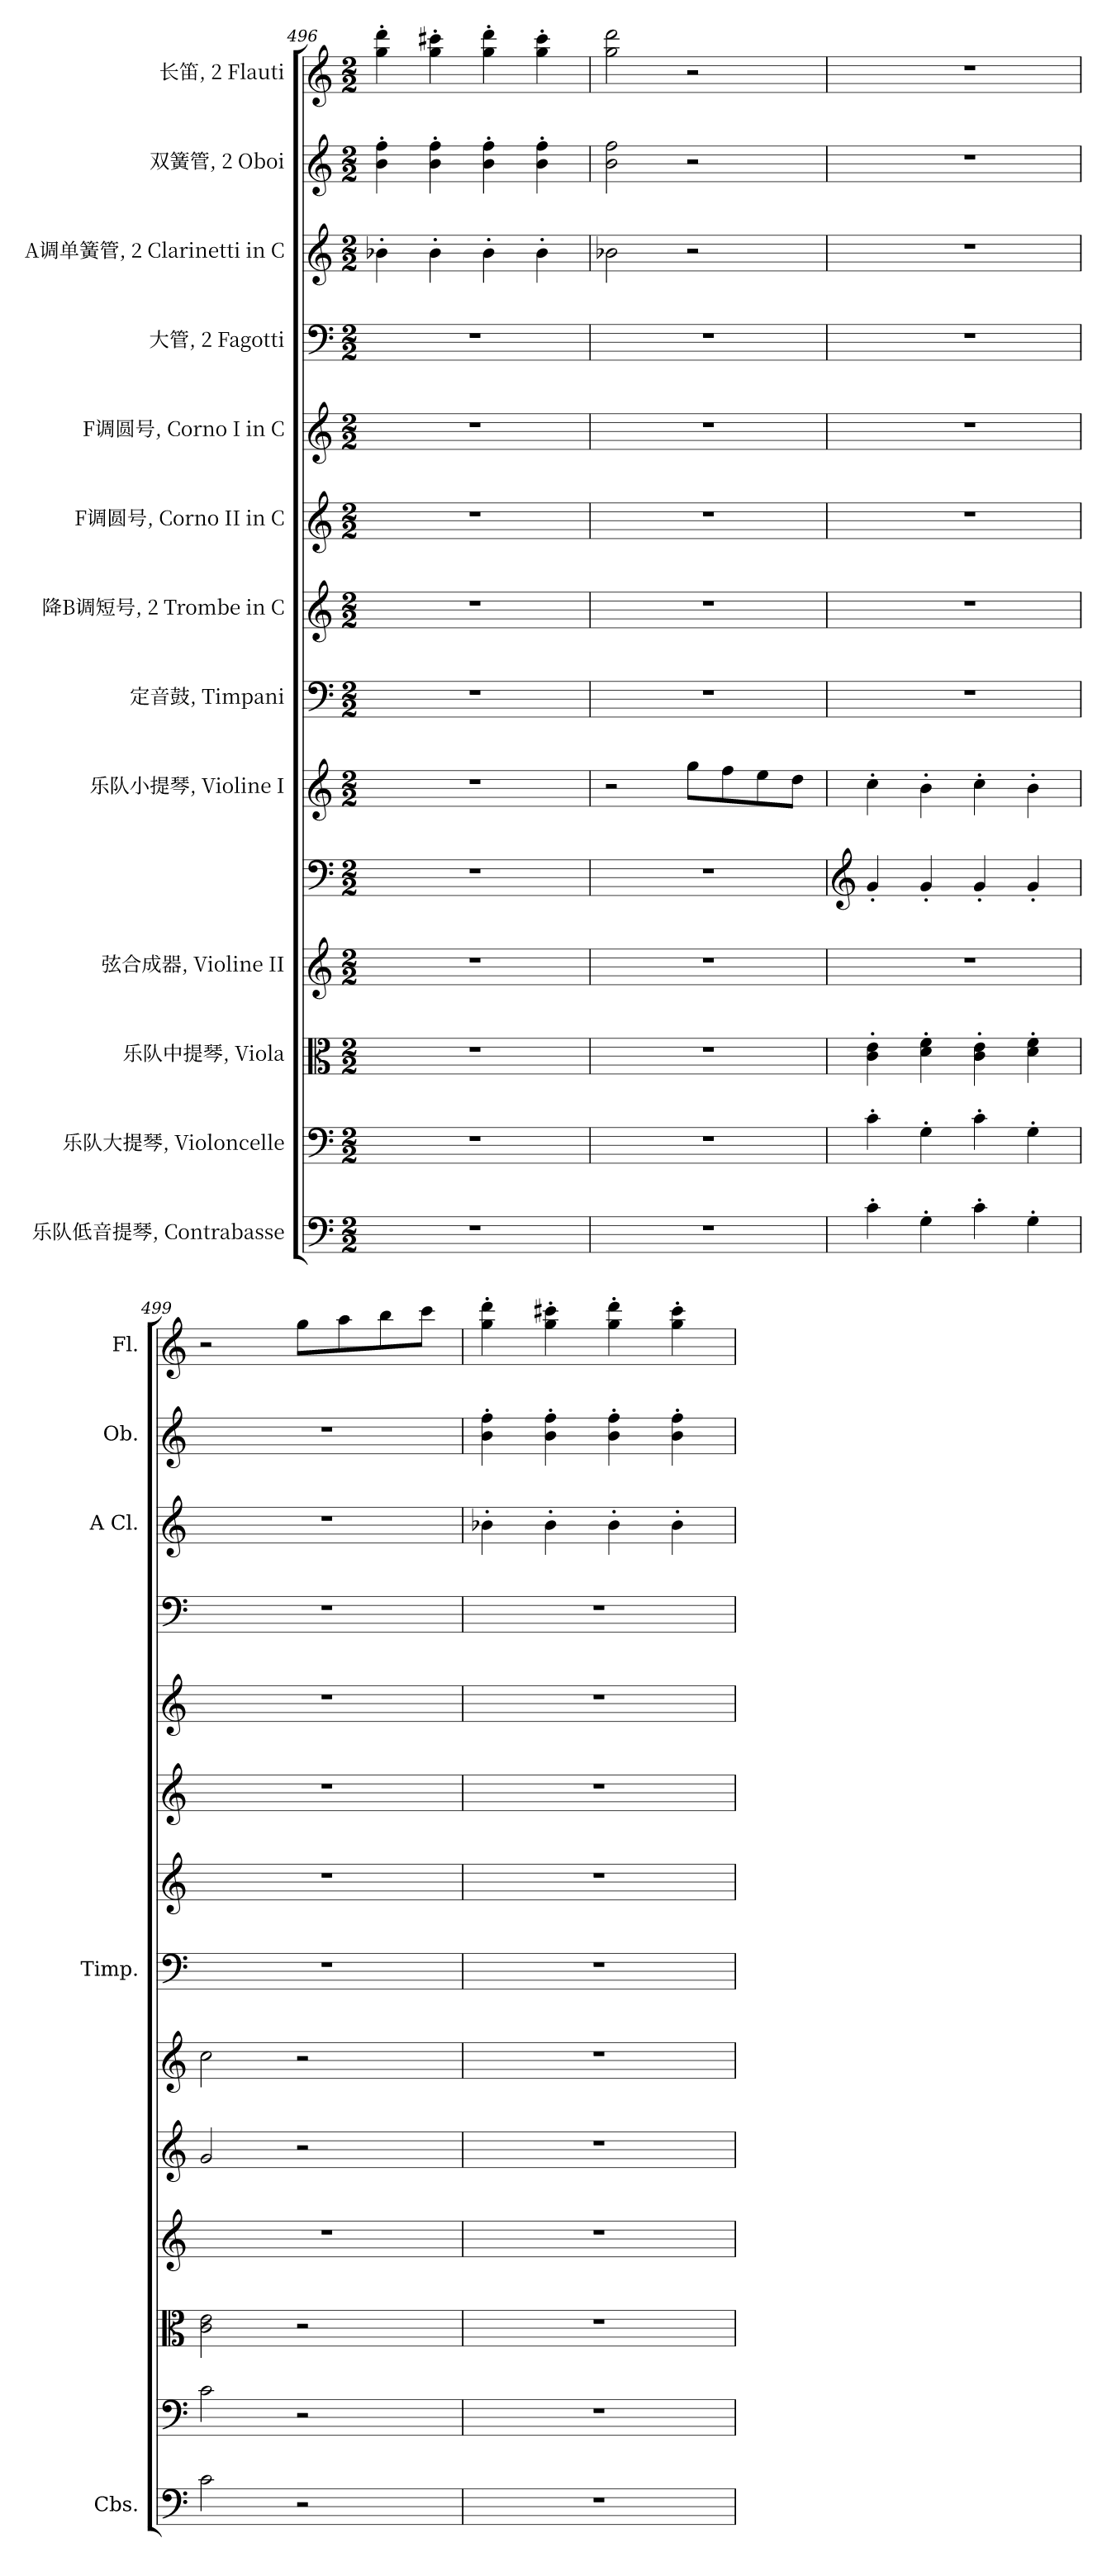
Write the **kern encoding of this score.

**kern	**kern	**kern	**kern	**kern	**kern	**kern	**kern	**kern	**kern	**kern	**kern	**kern	**kern
*part13	*part12	*part11	*part10	*part10	*part9	*part8	*part7	*part6	*part5	*part4	*part3	*part2	*part1
*staff14	*staff13	*staff12	*staff11	*staff10	*staff9	*staff8	*staff7	*staff6	*staff5	*staff4	*staff3	*staff2	*staff1
*I"乐队低音提琴, Contrabasse	*I"乐队大提琴, Violoncelle	*I"乐队中提琴, Viola	*I"弦合成器, Violine II	*	*I"乐队小提琴, Violine I	*I"定音鼓, Timpani	*I"降B调短号, 2 Trombe in C	*I"F调圆号, Corno II in C	*I"F调圆号, Corno I in C	*I"大管, 2 Fagotti	*I"A调单簧管, 2 Clarinetti in C	*I"双簧管, 2 Oboi	*I"长笛, 2 Flauti
*I'Cbs.	*	*	*	*	*	*I'Timp.	*	*	*	*	*I'A Cl.	*I'Ob.	*I'Fl.
*clefF4	*clefF4	*clefC3	*clefG2	*clefF4	*clefG2	*clefF4	*clefG2	*clefG2	*clefG2	*clefF4	*clefG2	*clefG2	*clefG2
*ITrd7c12	*	*	*	*	*	*	*ITrd1c2	*ITrd4c7	*ITrd4c7	*	*ITrd2c3	*	*
*k[]	*k[]	*k[]	*k[]	*k[]	*k[]	*k[]	*k[b-e-]	*k[b-]	*k[b-]	*k[]	*k[f#c#g#]	*k[]	*k[]
*M2/2	*M2/2	*M2/2	*M2/2	*M2/2	*M2/2	*M2/2	*M2/2	*M2/2	*M2/2	*M2/2	*M2/2	*M2/2	*M2/2
*MM280	*MM280	*MM280	*MM280	*MM280	*MM280	*MM280	*MM280	*MM280	*MM280	*MM280	*MM280	*MM280	*MM280
=496	=496	=496	=496	=496	=496	=496	=496	=496	=496	=496	=496	=496	=496
1r	1r	1r	1r	1r	1r	1r	1r	1r	1r	1r	4gn'\	4b\' 4ff\'	4gg\' 4ddd\'
.	.	.	.	.	.	.	.	.	.	.	4g'\	4b\' 4ff\'	4gg\' 4ccc#X\'
*	*	*	*	*	*	*	*	*	*	*	*	*	*MM293
.	.	.	.	.	.	.	.	.	.	.	4g'\	4b\' 4ff\'	4gg\' 4ddd\'
.	.	.	.	.	.	.	.	.	.	.	4g'\	4b\' 4ff\'	4gg\' 4ccc#\'
=497	=497	=497	=497	=497	=497	=497	=497	=497	=497	=497	=497	=497	=497
*	*	*	*	*	*	*	*	*	*	*	*	*	*MM280
1r	1r	1r	1r	1r	2r	1r	1r	1r	1r	1r	2gn\	2b\ 2ff\	2gg\ 2ddd\
*	*	*	*	*	*	*	*	*	*	*	*	*	*MM293
.	.	.	.	.	8gg\L	.	.	.	.	.	2r	2r	2r
.	.	.	.	.	8ff\	.	.	.	.	.	.	.	.
.	.	.	.	.	8ee\	.	.	.	.	.	.	.	.
.	.	.	.	.	8dd\J	.	.	.	.	.	.	.	.
=498	=498	=498	=498	=498	=498	=498	=498	=498	=498	=498	=498	=498	=498
*	*	*	*	*clefG2	*	*	*	*	*	*	*	*	*
*	*	*	*	*	*	*	*	*	*	*	*	*	*MM280
4C'\	4c'\	4c\' 4e\'	1r	4g'/	4cc'\	1r	1r	1r	1r	1r	1r	1r	1r
4GG'\	4G'\	4d\' 4f\'	.	4g'/	4b'\	.	.	.	.	.	.	.	.
4C'\	4c'\	4c\' 4e\'	.	4g'/	4cc'\	.	.	.	.	.	.	.	.
4GG'\	4G'\	4d\' 4f\'	.	4g'/	4b'\	.	.	.	.	.	.	.	.
=499	=499	=499	=499	=499	=499	=499	=499	=499	=499	=499	=499	=499	=499
*	*	*	*	*	*	*	*	*	*	*	*	*	*MM280
2C\	2c\	2c\ 2e\	1r	2g/	2cc\	1r	1r	1r	1r	1r	1r	1r	2r
*	*	*	*	*	*	*	*	*	*	*	*	*	*MM293
2r	2r	2r	.	2r	2r	.	.	.	.	.	.	.	8gg\L
.	.	.	.	.	.	.	.	.	.	.	.	.	8aa\
.	.	.	.	.	.	.	.	.	.	.	.	.	8bb\
.	.	.	.	.	.	.	.	.	.	.	.	.	8ccc\J
!!LO:PB:g=z
=500	=500	=500	=500	=500	=500	=500	=500	=500	=500	=500	=500	=500	=500
*	*	*	*	*	*	*	*	*	*	*	*	*	*MM280
1r	1r	1r	1r	1r	1r	1r	1r	1r	1r	1r	4gn'\	4b\' 4ff\'	4gg\' 4ddd\'
.	.	.	.	.	.	.	.	.	.	.	4g'\	4b\' 4ff\'	4gg\' 4ccc#X\'
*	*	*	*	*	*	*	*	*	*	*	*	*	*MM293
.	.	.	.	.	.	.	.	.	.	.	4g'\	4b\' 4ff\'	4gg\' 4ddd\'
.	.	.	.	.	.	.	.	.	.	.	4g'\	4b\' 4ff\'	4gg\' 4ccc#\'
=	=	=	=	=	=	=	=	=	=	=	=	=	=
*-	*-	*-	*-	*-	*-	*-	*-	*-	*-	*-	*-	*-	*-
